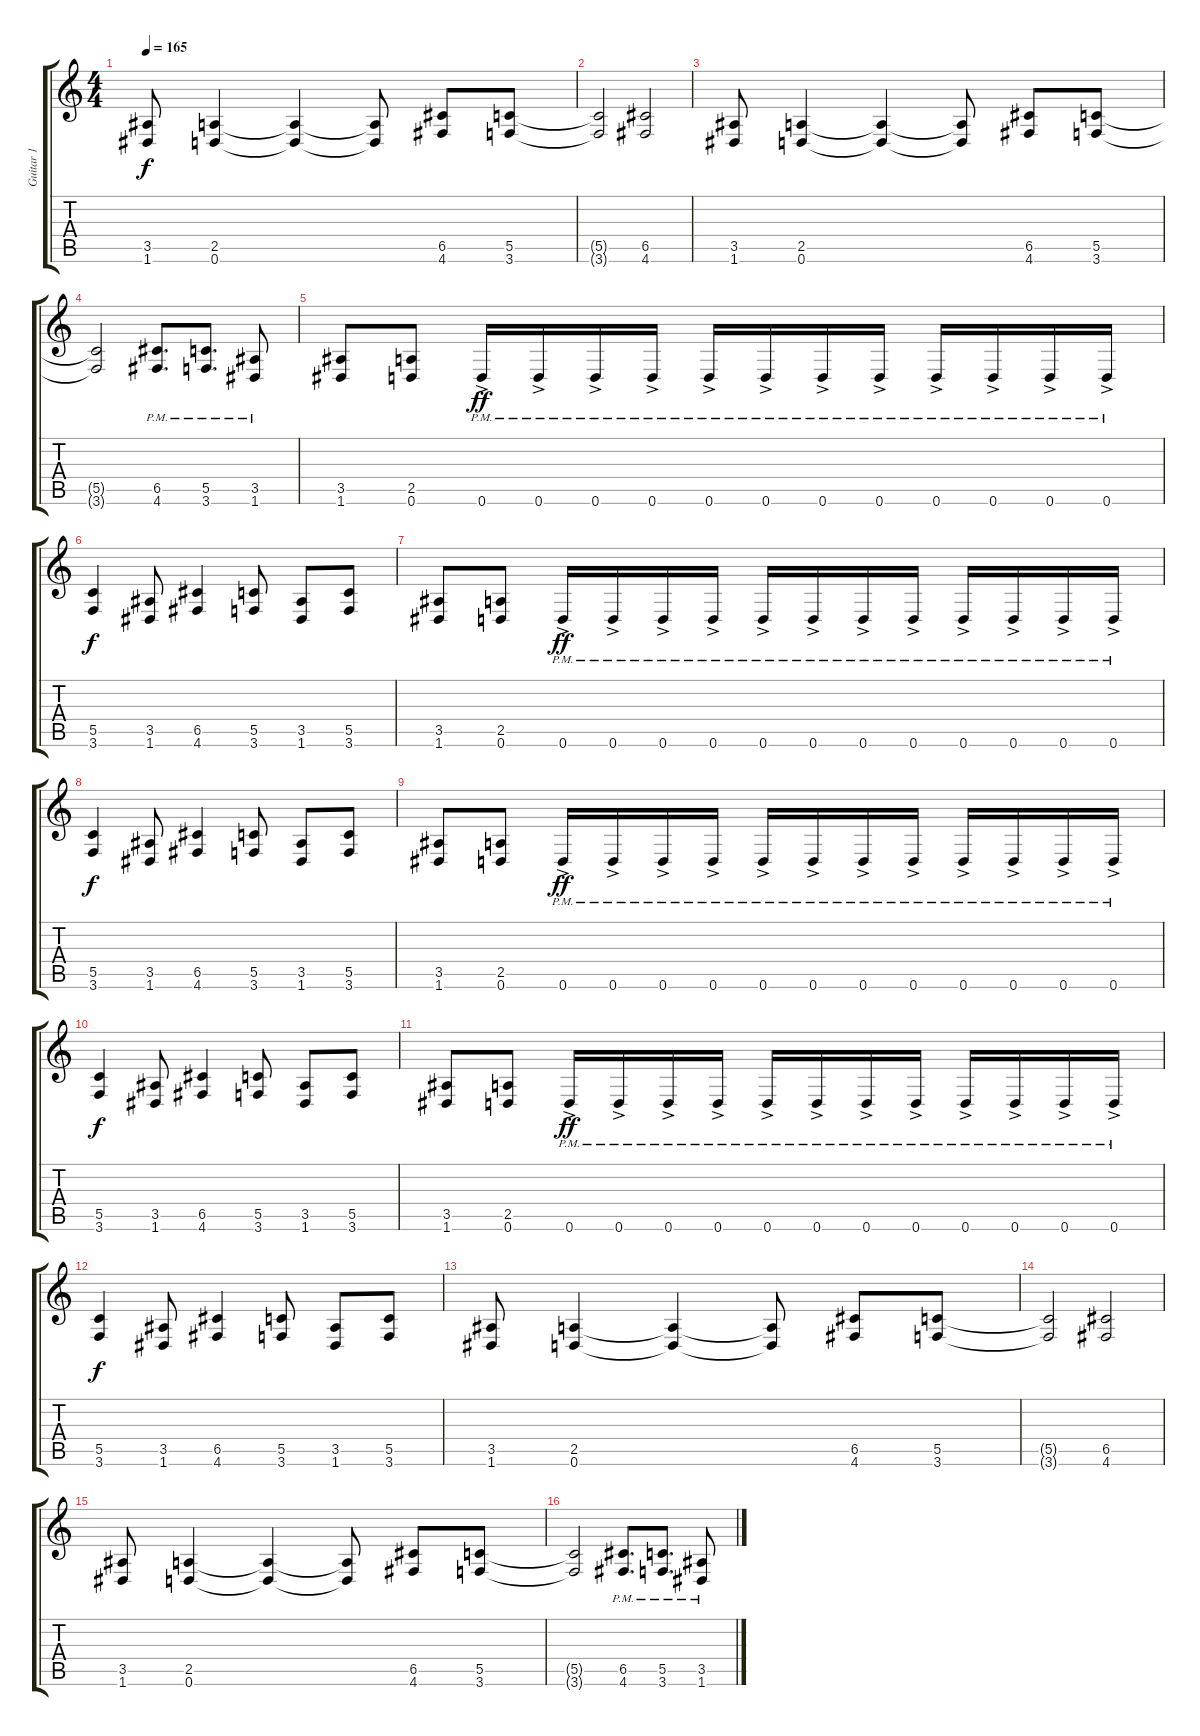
\track ("Guitar 1" "Guitar 1") {instrument distortionguitar}
\staff {score tabs}
\tuning (D4 A3 F3 C3 G2 D2) {hide}
\ts (4 4)
\tempo 165
\clef g2
\ks c
(3.5 1.6).8{dy f} (2.5 0.6).4 (2.5{t} 0.6{t}).4 (2.5{t} 0.6{t}).8 (6.5 4.6).8 (5.5 3.6).8 |
(5.5{t} 3.6{t}).2 (6.5 4.6).2 |
(3.5 1.6).8 (2.5 0.6).4 (2.5{t} 0.6{t}).4 (2.5{t} 0.6{t}).8 (6.5 4.6).8 (5.5 3.6).8 |
(5.5{t} 3.6{t}).2 (6.5{pm} 4.6{pm}).8{d} (5.5{pm} 3.6{pm}).8{d} (3.5{pm} 1.6{pm}).8 |
(3.5 1.6).8 (2.5 0.6).8 0.6{ac pm}.16{dy ff} 0.6{ac pm}.16 0.6{ac pm}.16 0.6{ac pm}.16 0.6{ac pm}.16 0.6{ac pm}.16 0.6{ac pm}.16 0.6{ac pm}.16 0.6{ac pm}.16 0.6{ac pm}.16 0.6{ac pm}.16 0.6{ac pm}.16 |
(5.5 3.6).4{dy f} (3.5 1.6).8 (6.5 4.6).4 (5.5 3.6).8 (3.5 1.6).8 (5.5 3.6).8 |
(3.5 1.6).8 (2.5 0.6).8 0.6{ac pm}.16{dy ff} 0.6{ac pm}.16 0.6{ac pm}.16 0.6{ac pm}.16 0.6{ac pm}.16 0.6{ac pm}.16 0.6{ac pm}.16 0.6{ac pm}.16 0.6{ac pm}.16 0.6{ac pm}.16 0.6{ac pm}.16 0.6{ac pm}.16 |
(5.5 3.6).4{dy f} (3.5 1.6).8 (6.5 4.6).4 (5.5 3.6).8 (3.5 1.6).8 (5.5 3.6).8 |
(3.5 1.6).8 (2.5 0.6).8 0.6{ac pm}.16{dy ff} 0.6{ac pm}.16 0.6{ac pm}.16 0.6{ac pm}.16 0.6{ac pm}.16 0.6{ac pm}.16 0.6{ac pm}.16 0.6{ac pm}.16 0.6{ac pm}.16 0.6{ac pm}.16 0.6{ac pm}.16 0.6{ac pm}.16 |
(5.5 3.6).4{dy f} (3.5 1.6).8 (6.5 4.6).4 (5.5 3.6).8 (3.5 1.6).8 (5.5 3.6).8 |
(3.5 1.6).8 (2.5 0.6).8 0.6{ac pm}.16{dy ff} 0.6{ac pm}.16 0.6{ac pm}.16 0.6{ac pm}.16 0.6{ac pm}.16 0.6{ac pm}.16 0.6{ac pm}.16 0.6{ac pm}.16 0.6{ac pm}.16 0.6{ac pm}.16 0.6{ac pm}.16 0.6{ac pm}.16 |
(5.5 3.6).4{dy f} (3.5 1.6).8 (6.5 4.6).4 (5.5 3.6).8 (3.5 1.6).8 (5.5 3.6).8 |
(3.5 1.6).8 (2.5 0.6).4 (2.5{t} 0.6{t}).4 (2.5{t} 0.6{t}).8 (6.5 4.6).8 (5.5 3.6).8 |
(5.5{t} 3.6{t}).2 (6.5 4.6).2 |
(3.5 1.6).8 (2.5 0.6).4 (2.5{t} 0.6{t}).4 (2.5{t} 0.6{t}).8 (6.5 4.6).8 (5.5 3.6).8 |
(5.5{t} 3.6{t}).2 (6.5{pm} 4.6{pm}).8{d} (5.5{pm} 3.6{pm}).8{d} (3.5{pm} 1.6{pm}).8
